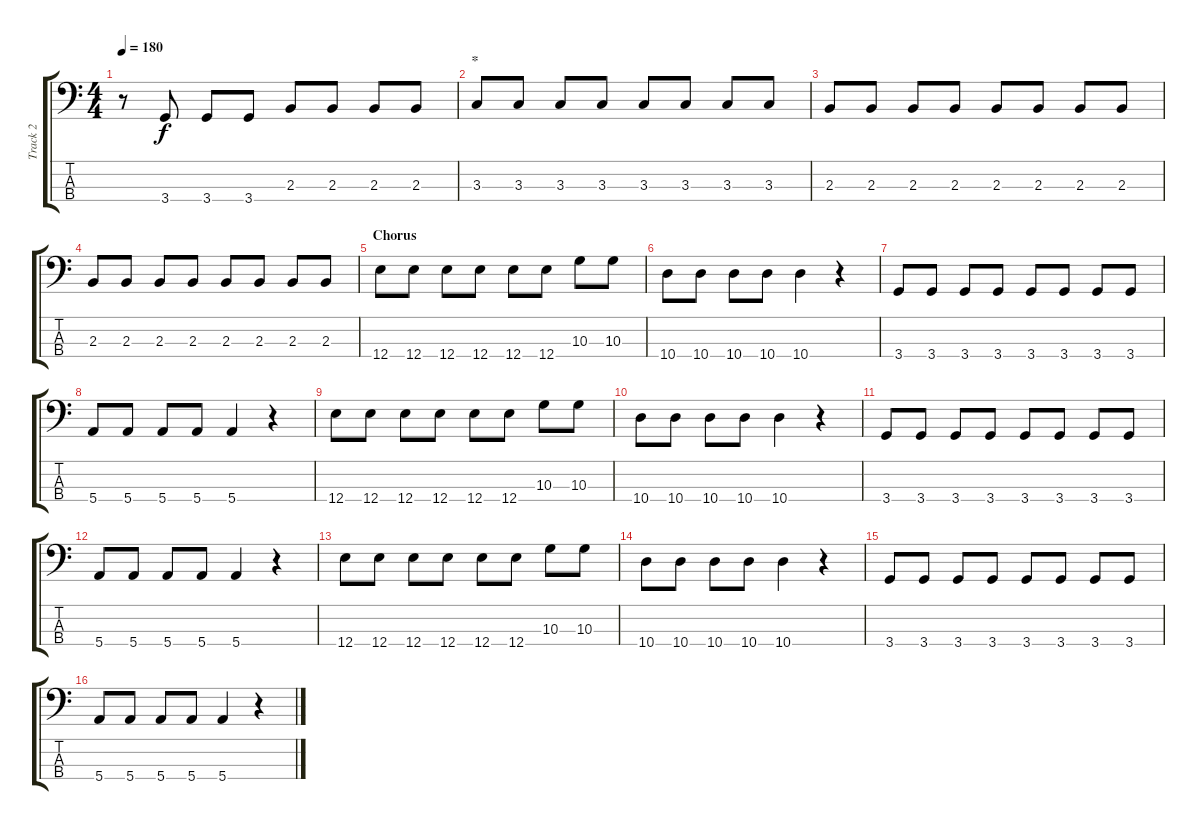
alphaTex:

\track ("Track 2" "Track 2") {instrument electricbasspick}
\staff {score tabs}
\tuning (G2 D2 A1 E1) {hide}
\ts (4 4)
\tempo 180
\clef f4
\ks c
r.8{dy f} 3.4.8 3.4.8 3.4.8 2.3.8 2.3.8 2.3.8 2.3.8 |
\section ("" "*")
3.3.8 3.3.8 3.3.8 3.3.8 3.3.8 3.3.8 3.3.8 3.3.8 |
2.3.8 2.3.8 2.3.8 2.3.8 2.3.8 2.3.8 2.3.8 2.3.8 |
2.3.8 2.3.8 2.3.8 2.3.8 2.3.8 2.3.8 2.3.8 2.3.8 |
\section ("" "Chorus")
12.4.8 12.4.8 12.4.8 12.4.8 12.4.8 12.4.8 10.3.8 10.3.8 |
10.4.8 10.4.8 10.4.8 10.4.8 10.4.4 r.4 |
3.4.8 3.4.8 3.4.8 3.4.8 3.4.8 3.4.8 3.4.8 3.4.8 |
5.4.8 5.4.8 5.4.8 5.4.8 5.4.4 r.4 |
12.4.8 12.4.8 12.4.8 12.4.8 12.4.8 12.4.8 10.3.8 10.3.8 |
10.4.8 10.4.8 10.4.8 10.4.8 10.4.4 r.4 |
3.4.8 3.4.8 3.4.8 3.4.8 3.4.8 3.4.8 3.4.8 3.4.8 |
5.4.8 5.4.8 5.4.8 5.4.8 5.4.4 r.4 |
12.4.8 12.4.8 12.4.8 12.4.8 12.4.8 12.4.8 10.3.8 10.3.8 |
10.4.8 10.4.8 10.4.8 10.4.8 10.4.4 r.4 |
3.4.8 3.4.8 3.4.8 3.4.8 3.4.8 3.4.8 3.4.8 3.4.8 |
5.4.8 5.4.8 5.4.8 5.4.8 5.4.4 r.4
